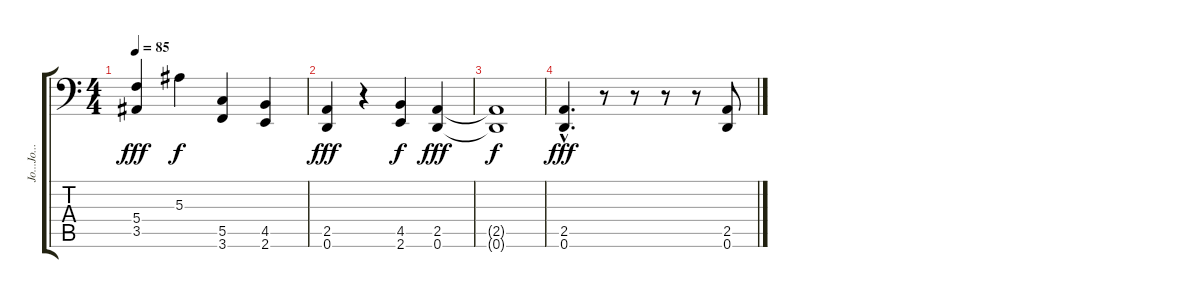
\track ("Jo...Jo...JO... just DeMaio" "Jo...Jo...") {instrument electricbasspick}
\staff {score tabs}
\tuning (D3 A2 F2 C2 G1 D1) {hide}
\ts (4 4)
\tempo 85
\clef f4
\ks c
(5.4 3.5).4{dy fff} 5.3.4{dy f} (5.5 3.6).4 (4.5 2.6).4 |
(2.5 0.6).4{dy fff} r.4 (4.5 2.6).4{dy f} (2.5 0.6).4{dy fff} |
(2.5{t} 0.6{t}).1{dy f} |
(2.5{hac} 0.6{hac}).4{d dy fff} r.8 r.8 r.8 r.8 (2.5 0.6).8
